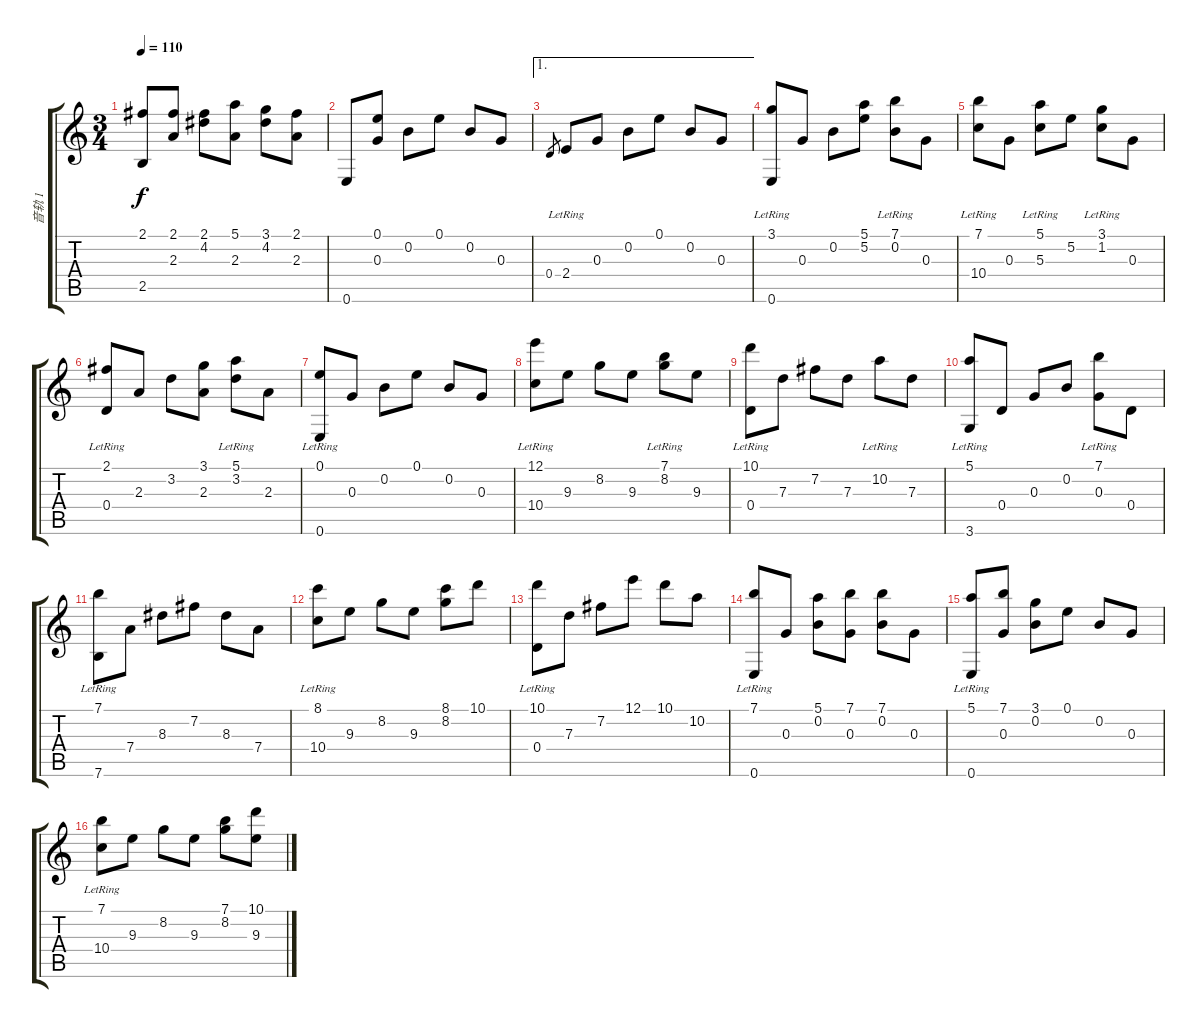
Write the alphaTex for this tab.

\track ("音轨 1" "音轨 1") {instrument acousticguitarsteel}
\staff {score tabs}
\tuning (E4 B3 G3 D3 A2 E2) {hide}
\ts (3 4)
\tempo 110
\clef g2
\ks c
(2.1 2.5).8{dy f} (2.1 2.3).8 (2.1 4.2).8 (5.1 2.3).8 (3.1 4.2).8 (2.1 2.3).8 |
0.6.8 (0.1 0.3).8 0.2.8 0.1.8 0.2.8 0.3.8 |
\ae 1
0.4.8{gr} 2.4{lr}.8 0.3.8 0.2.8 0.1.8 0.2.8 0.3.8 |
(3.1{lr} 0.6{lr}).8 0.3.8 0.2.8 (5.1 5.2).8 (7.1{lr} 0.2).8 0.3.8 |
(7.1{lr} 10.4{lr}).8 0.3.8 (5.1{lr} 5.3).8 5.2.8 (3.1{lr} 1.2).8 0.3.8 |
(2.1{lr} 0.4{lr}).8 2.3.8 3.2.8 (3.1 2.3).8 (5.1{lr} 3.2).8 2.3.8 |
(0.1{lr} 0.6).8 0.3.8 0.2.8 0.1.8 0.2.8 0.3.8 |
(12.1{lr} 10.4).8 9.3.8 8.2.8 9.3.8 (7.1{lr} 8.2).8 9.3.8 |
(10.1 0.4{lr}).8 7.3.8 7.2.8 7.3.8 10.2{lr}.8 7.3.8 |
(5.1{lr} 3.6{lr}).8 0.4.8 0.3.8 0.2.8 (7.1{lr} 0.3).8 0.4.8 |
(7.1{lr} 7.6{lr}).8 7.4.8 8.3.8 7.2.8 8.3.8 7.4.8 |
(8.1{lr} 10.4{lr}).8 9.3.8 8.2.8 9.3.8 (8.1 8.2).8 10.1.8 |
(10.1{lr} 0.4{lr}).8 7.3.8 7.2.8 12.1.8 10.1.8 10.2.8 |
(7.1{lr} 0.6{lr}).8 0.3.8 (5.1 0.2).8 (7.1 0.3).8 (7.1 0.2).8 0.3.8 |
(5.1 0.6{lr}).8 (7.1 0.3).8 (3.1 0.2).8 0.1.8 0.2.8 0.3.8 |
(7.1{lr} 10.4{lr}).8 9.3.8 8.2.8 9.3.8 (7.1 8.2).8 (10.1 9.3).8
